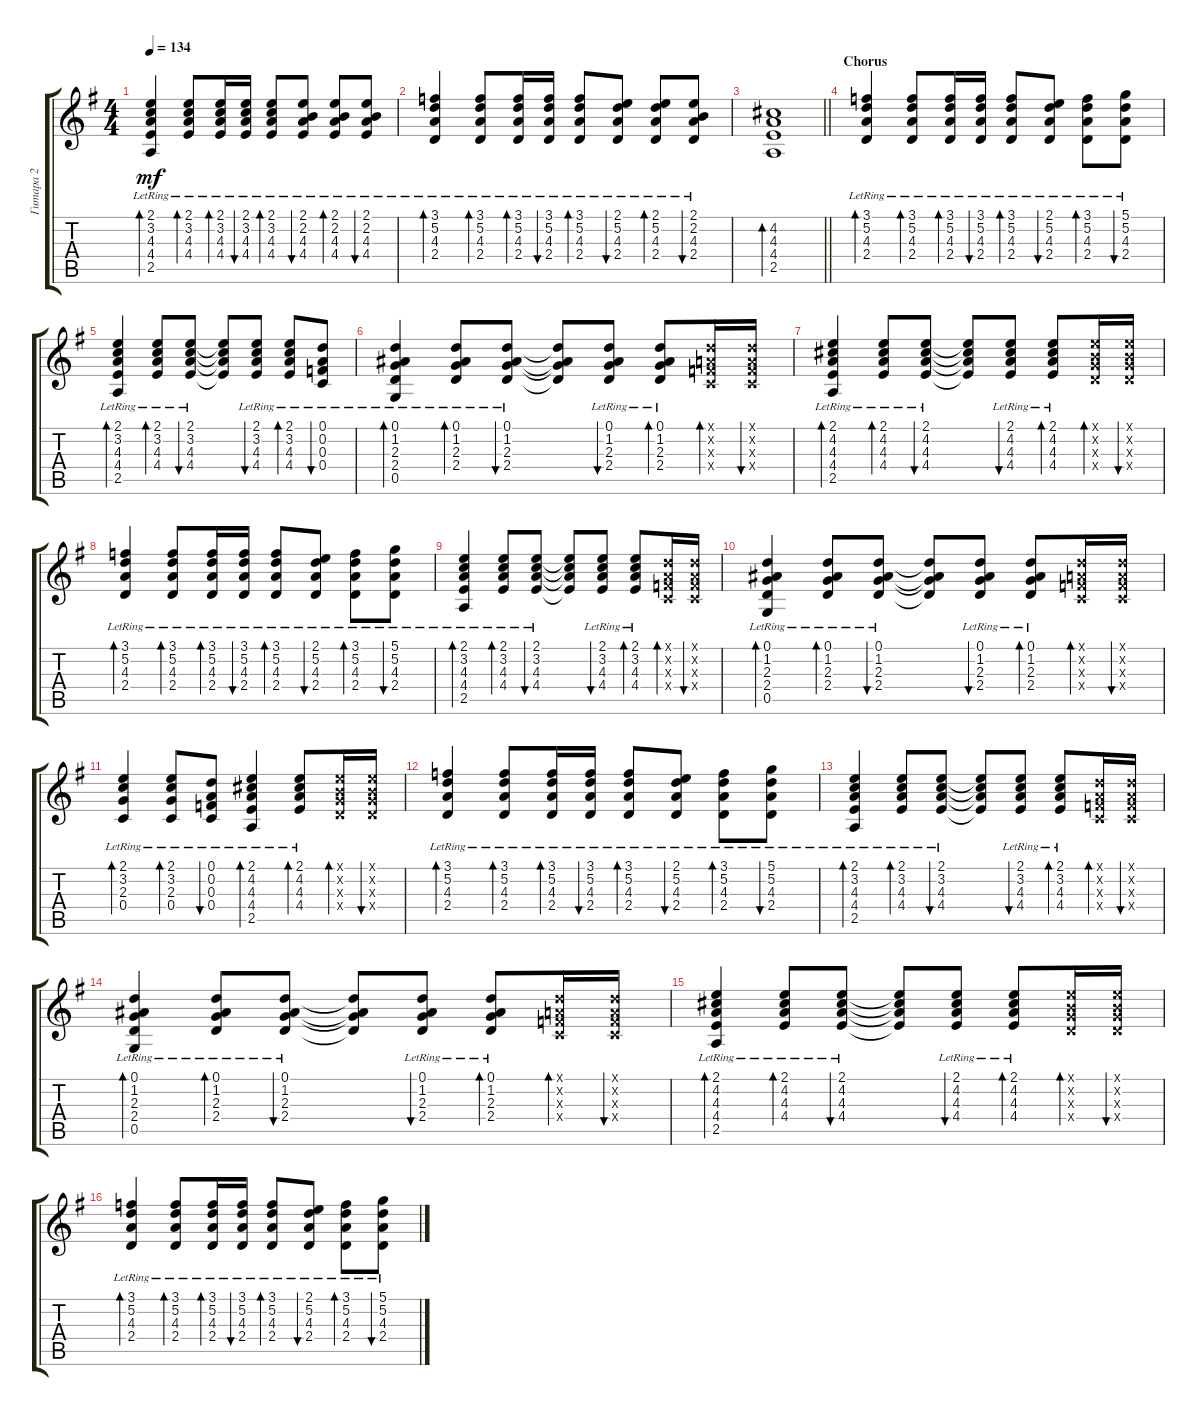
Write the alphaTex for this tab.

\track ("Гитара 2" "Гитара 2") {instrument acousticguitarsteel}
\staff {score tabs}
\tuning (D4 A3 F3 C3 G2 D2) {hide}
\ts (4 4)
\tempo 134
\clef g2
\ks eminor
(2.1{lr} 3.2{lr} 4.3{lr} 4.4{lr} 2.5).4{bd 60 dy mf} (2.1{lr} 3.2{lr} 4.3{lr} 4.4{lr}).8{bd 60} (2.1{lr} 3.2{lr} 4.3{lr} 4.4{lr}).16{bd 60} (2.1{lr} 3.2{lr} 4.3{lr} 4.4{lr}).16{bu 60} (2.1{lr} 3.2{lr} 4.3{lr} 4.4{lr}).8{bd 60} (2.1{lr} 2.2{lr} 4.3{lr} 4.4{lr}).8{bu 60} (2.1{lr} 2.2{lr} 4.3{lr} 4.4{lr}).8{bd 60} (2.1{lr} 2.2{lr} 4.3{lr} 4.4).8{bu 60} |
(3.1{lr} 5.2{lr} 4.3{lr} 2.4{lr}).4{bd 60} (3.1{lr} 5.2{lr} 4.3{lr} 2.4{lr}).8{bd 60} (3.1{lr} 5.2{lr} 4.3{lr} 2.4{lr}).16{bd 60} (3.1{lr} 5.2{lr} 4.3{lr} 2.4{lr}).16{bu 60} (3.1{lr} 5.2{lr} 4.3{lr} 2.4{lr}).8{bd 60} (2.1{lr} 5.2{lr} 4.3{lr} 2.4{lr}).8{bu 60} (2.1{lr} 5.2{lr} 4.3{lr} 2.4{lr}).8{bd 60} (2.1{lr} 2.2{lr} 4.3{lr} 2.4{lr}).8{bu 60} |
\barLineRight lightlight
(4.2 4.3 4.4 2.5).1{bd 60} |
\section ("" "Chorus")
(3.1{lr} 5.2{lr} 4.3{lr} 2.4{lr}).4{bd 60} (3.1{lr} 5.2{lr} 4.3{lr} 2.4{lr}).8{bd 60} (3.1{lr} 5.2{lr} 4.3{lr} 2.4{lr}).16{bd 60} (3.1{lr} 5.2{lr} 4.3{lr} 2.4{lr}).16{bu 60} (3.1{lr} 5.2{lr} 4.3{lr} 2.4{lr}).8{bd 60} (2.1{lr} 5.2{lr} 4.3{lr} 2.4{lr}).8{bu 60} (3.1{lr} 5.2{lr} 4.3{lr} 2.4{lr}).8{bd 60} (5.1{lr} 5.2{lr} 4.3{lr} 2.4{lr}).8{bu 60} |
(2.1{lr} 3.2{lr} 4.3{lr} 4.4{lr} 2.5{lr}).4{bd 60} (2.1{lr} 3.2{lr} 4.3{lr} 4.4{lr}).8{bd 60} (2.1{lr} 3.2{lr} 4.3{lr} 4.4{lr}).8{bu 60} (2.1{t} 3.2{t} 4.3{t} 4.4{t}).8 (2.1{lr} 3.2{lr} 4.3{lr} 4.4{lr}).8{bu 60} (2.1{lr} 3.2{lr} 4.3{lr} 4.4{lr}).8{bd 60} (0.1{lr} 0.2{lr} 0.3{lr} 0.4{lr}).8{bu 60} |
(0.1{lr} 1.2{lr} 2.3{lr} 2.4{lr} 0.5{lr}).4{bd 60} (0.1{lr} 1.2{lr} 2.3{lr} 2.4{lr}).8{bd 60} (0.1{lr} 1.2{lr} 2.3{lr} 2.4{lr}).8{bu 60} (0.1{t} 1.2{t} 2.3{t} 2.4{t}).8 (0.1{lr} 1.2{lr} 2.3{lr} 2.4{lr}).8{bu 60} (0.1{lr} 1.2{lr} 2.3{lr} 2.4{lr}).8{bd 60} (0.1{x} 0.2{x} 0.3{x} 0.4{x}).16{bd 60} (0.1{x} 0.2{x} 0.3{x} 0.4{x}).16{bu 60} |
(2.1{lr} 4.2{lr} 4.3{lr} 4.4{lr} 2.5{lr}).4{bd 60} (2.1{lr} 4.2{lr} 4.3{lr} 4.4{lr}).8{bd 60} (2.1{lr} 4.2{lr} 4.3{lr} 4.4{lr}).8{bu 60} (2.1{t} 4.2{t} 4.3{t} 4.4{t}).8 (2.1{lr} 4.2{lr} 4.3{lr} 4.4{lr}).8{bu 60} (2.1{lr} 4.2{lr} 4.3{lr} 4.4{lr}).8{bd 60} (2.1{x} 2.2{x} 2.3{x} 2.4{x}).16{bd 60} (2.1{x} 2.2{x} 2.3{x} 2.4{x}).16{bu 60} |
(3.1{lr} 5.2{lr} 4.3{lr} 2.4{lr}).4{bd 60} (3.1{lr} 5.2{lr} 4.3{lr} 2.4{lr}).8{bd 60} (3.1{lr} 5.2{lr} 4.3{lr} 2.4{lr}).16{bd 60} (3.1{lr} 5.2{lr} 4.3{lr} 2.4{lr}).16{bu 60} (3.1{lr} 5.2{lr} 4.3{lr} 2.4{lr}).8{bd 60} (2.1{lr} 5.2{lr} 4.3{lr} 2.4{lr}).8{bu 60} (3.1{lr} 5.2{lr} 4.3{lr} 2.4{lr}).8{bd 60} (5.1{lr} 5.2{lr} 4.3{lr} 2.4{lr}).8{bu 60} |
(2.1{lr} 3.2{lr} 4.3{lr} 4.4{lr} 2.5{lr}).4{bd 60} (2.1{lr} 3.2{lr} 4.3{lr} 4.4{lr}).8{bd 60} (2.1{lr} 3.2{lr} 4.3{lr} 4.4{lr}).8{bu 60} (2.1{t} 3.2{t} 4.3{t} 4.4{t}).8 (2.1{lr} 3.2{lr} 4.3{lr} 4.4{lr}).8{bu 60} (2.1{lr} 3.2{lr} 4.3{lr} 4.4{lr}).8{bd 60} (0.1{x} 0.2{x} 0.3{x} 0.4{x}).16{bd 60} (0.1{x} 0.2{x} 0.3{x} 0.4{x}).16{bu 60} |
(0.1{lr} 1.2{lr} 2.3{lr} 2.4{lr} 0.5{lr}).4{bd 60} (0.1{lr} 1.2{lr} 2.3{lr} 2.4{lr}).8{bd 60} (0.1{lr} 1.2{lr} 2.3{lr} 2.4{lr}).8{bu 60} (0.1{t} 1.2{t} 2.3{t} 2.4{t}).8 (0.1{lr} 1.2{lr} 2.3{lr} 2.4{lr}).8{bu 60} (0.1{lr} 1.2{lr} 2.3{lr} 2.4{lr}).8{bd 60} (0.1{x} 0.2{x} 0.3{x} 0.4{x}).16{bd 60} (0.1{x} 0.2{x} 0.3{x} 0.4{x}).16{bu 60} |
(2.1{lr} 3.2{lr} 2.3{lr} 0.4{lr}).4{bd 60} (2.1{lr} 3.2{lr} 2.3{lr} 0.4{lr}).8{bd 60} (0.1{lr} 0.2{lr} 0.3{lr} 0.4{lr}).8{bu 60} (2.1{lr} 4.2{lr} 4.3{lr} 4.4{lr} 2.5{lr}).4{bd 60} (2.1{lr} 4.2{lr} 4.3{lr} 4.4{lr}).8{bd 60} (2.1{x} 2.2{x} 2.3{x} 2.4{x}).16{bd 60} (2.1{x} 2.2{x} 2.3{x} 2.4{x}).16{bu 60} |
(3.1{lr} 5.2{lr} 4.3{lr} 2.4{lr}).4{bd 60} (3.1{lr} 5.2{lr} 4.3{lr} 2.4{lr}).8{bd 60} (3.1{lr} 5.2{lr} 4.3{lr} 2.4{lr}).16{bd 60} (3.1{lr} 5.2{lr} 4.3{lr} 2.4{lr}).16{bu 60} (3.1{lr} 5.2{lr} 4.3{lr} 2.4{lr}).8{bd 60} (2.1{lr} 5.2{lr} 4.3{lr} 2.4{lr}).8{bu 60} (3.1{lr} 5.2{lr} 4.3{lr} 2.4{lr}).8{bd 60} (5.1{lr} 5.2{lr} 4.3{lr} 2.4{lr}).8{bu 60} |
(2.1{lr} 3.2{lr} 4.3{lr} 4.4{lr} 2.5{lr}).4{bd 60} (2.1{lr} 3.2{lr} 4.3{lr} 4.4{lr}).8{bd 60} (2.1{lr} 3.2{lr} 4.3{lr} 4.4{lr}).8{bu 60} (2.1{t} 3.2{t} 4.3{t} 4.4{t}).8 (2.1{lr} 3.2{lr} 4.3{lr} 4.4{lr}).8{bu 60} (2.1{lr} 3.2{lr} 4.3{lr} 4.4{lr}).8{bd 60} (0.1{x} 0.2{x} 0.3{x} 0.4{x}).16{bd 60} (0.1{x} 0.2{x} 0.3{x} 0.4{x}).16{bu 60} |
(0.1{lr} 1.2{lr} 2.3{lr} 2.4{lr} 0.5{lr}).4{bd 60} (0.1{lr} 1.2{lr} 2.3{lr} 2.4{lr}).8{bd 60} (0.1{lr} 1.2{lr} 2.3{lr} 2.4{lr}).8{bu 60} (0.1{t} 1.2{t} 2.3{t} 2.4{t}).8 (0.1{lr} 1.2{lr} 2.3{lr} 2.4{lr}).8{bu 60} (0.1{lr} 1.2{lr} 2.3{lr} 2.4{lr}).8{bd 60} (0.1{x} 0.2{x} 0.3{x} 0.4{x}).16{bd 60} (0.1{x} 0.2{x} 0.3{x} 0.4{x}).16{bu 60} |
(2.1{lr} 4.2{lr} 4.3{lr} 4.4{lr} 2.5{lr}).4{bd 60} (2.1{lr} 4.2{lr} 4.3{lr} 4.4{lr}).8{bd 60} (2.1{lr} 4.2{lr} 4.3{lr} 4.4{lr}).8{bu 60} (2.1{t} 4.2{t} 4.3{t} 4.4{t}).8 (2.1{lr} 4.2{lr} 4.3{lr} 4.4{lr}).8{bu 60} (2.1{lr} 4.2{lr} 4.3{lr} 4.4{lr}).8{bd 60} (2.1{x} 2.2{x} 2.3{x} 2.4{x}).16{bd 60} (2.1{x} 2.2{x} 2.3{x} 2.4{x}).16{bu 60} |
(3.1{lr} 5.2{lr} 4.3{lr} 2.4{lr}).4{bd 60} (3.1{lr} 5.2{lr} 4.3{lr} 2.4{lr}).8{bd 60} (3.1{lr} 5.2{lr} 4.3{lr} 2.4{lr}).16{bd 60} (3.1{lr} 5.2{lr} 4.3{lr} 2.4{lr}).16{bu 60} (3.1{lr} 5.2{lr} 4.3{lr} 2.4{lr}).8{bd 60} (2.1{lr} 5.2{lr} 4.3{lr} 2.4{lr}).8{bu 60} (3.1{lr} 5.2{lr} 4.3{lr} 2.4{lr}).8{bd 60} (5.1{lr} 5.2{lr} 4.3{lr} 2.4{lr}).8{bu 60}
